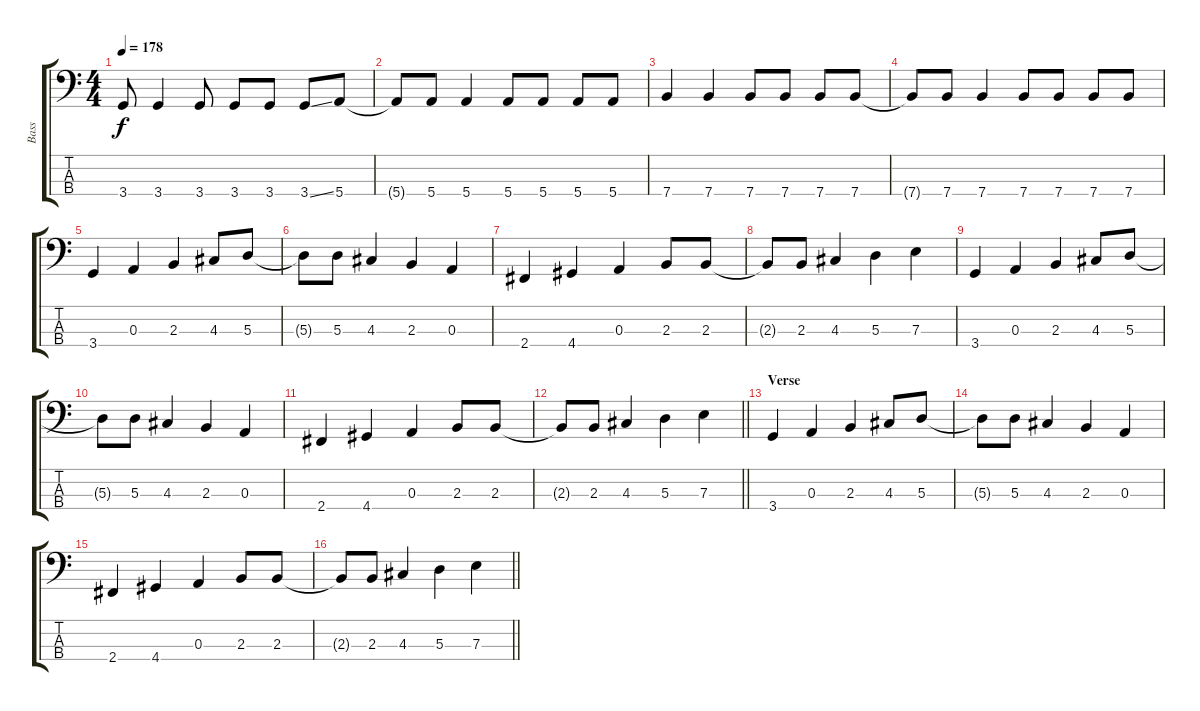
\track ("Bass" "Bass") {instrument electricbassfinger}
\staff {score tabs}
\tuning (G2 D2 A1 E1) {hide}
\ts (4 4)
\tempo 178
\clef f4
\ks c
3.4.8{dy f} 3.4.4 3.4.8 3.4.8 3.4.8 3.4{ss}.8 5.4.8 |
5.4{t}.8 5.4.8 5.4.4 5.4.8 5.4.8 5.4.8 5.4.8 |
7.4.4 7.4.4 7.4.8 7.4.8 7.4.8 7.4.8 |
7.4{t}.8 7.4.8 7.4.4 7.4.8 7.4.8 7.4.8 7.4.8 |
3.4.4 0.3.4 2.3.4 4.3.8 5.3.8 |
5.3{t}.8 5.3.8 4.3.4 2.3.4 0.3.4 |
2.4.4 4.4.4 0.3.4 2.3.8 2.3.8 |
2.3{t}.8 2.3.8 4.3.4 5.3.4 7.3.4 |
3.4.4 0.3.4 2.3.4 4.3.8 5.3.8 |
5.3{t}.8 5.3.8 4.3.4 2.3.4 0.3.4 |
2.4.4 4.4.4 0.3.4 2.3.8 2.3.8 |
\barLineRight lightlight
2.3{t}.8 2.3.8 4.3.4 5.3.4 7.3.4 |
\section ("" "Verse")
3.4.4 0.3.4 2.3.4 4.3.8 5.3.8 |
5.3{t}.8 5.3.8 4.3.4 2.3.4 0.3.4 |
2.4.4 4.4.4 0.3.4 2.3.8 2.3.8 |
\barLineRight lightlight
2.3{t}.8 2.3.8 4.3.4 5.3.4 7.3.4
